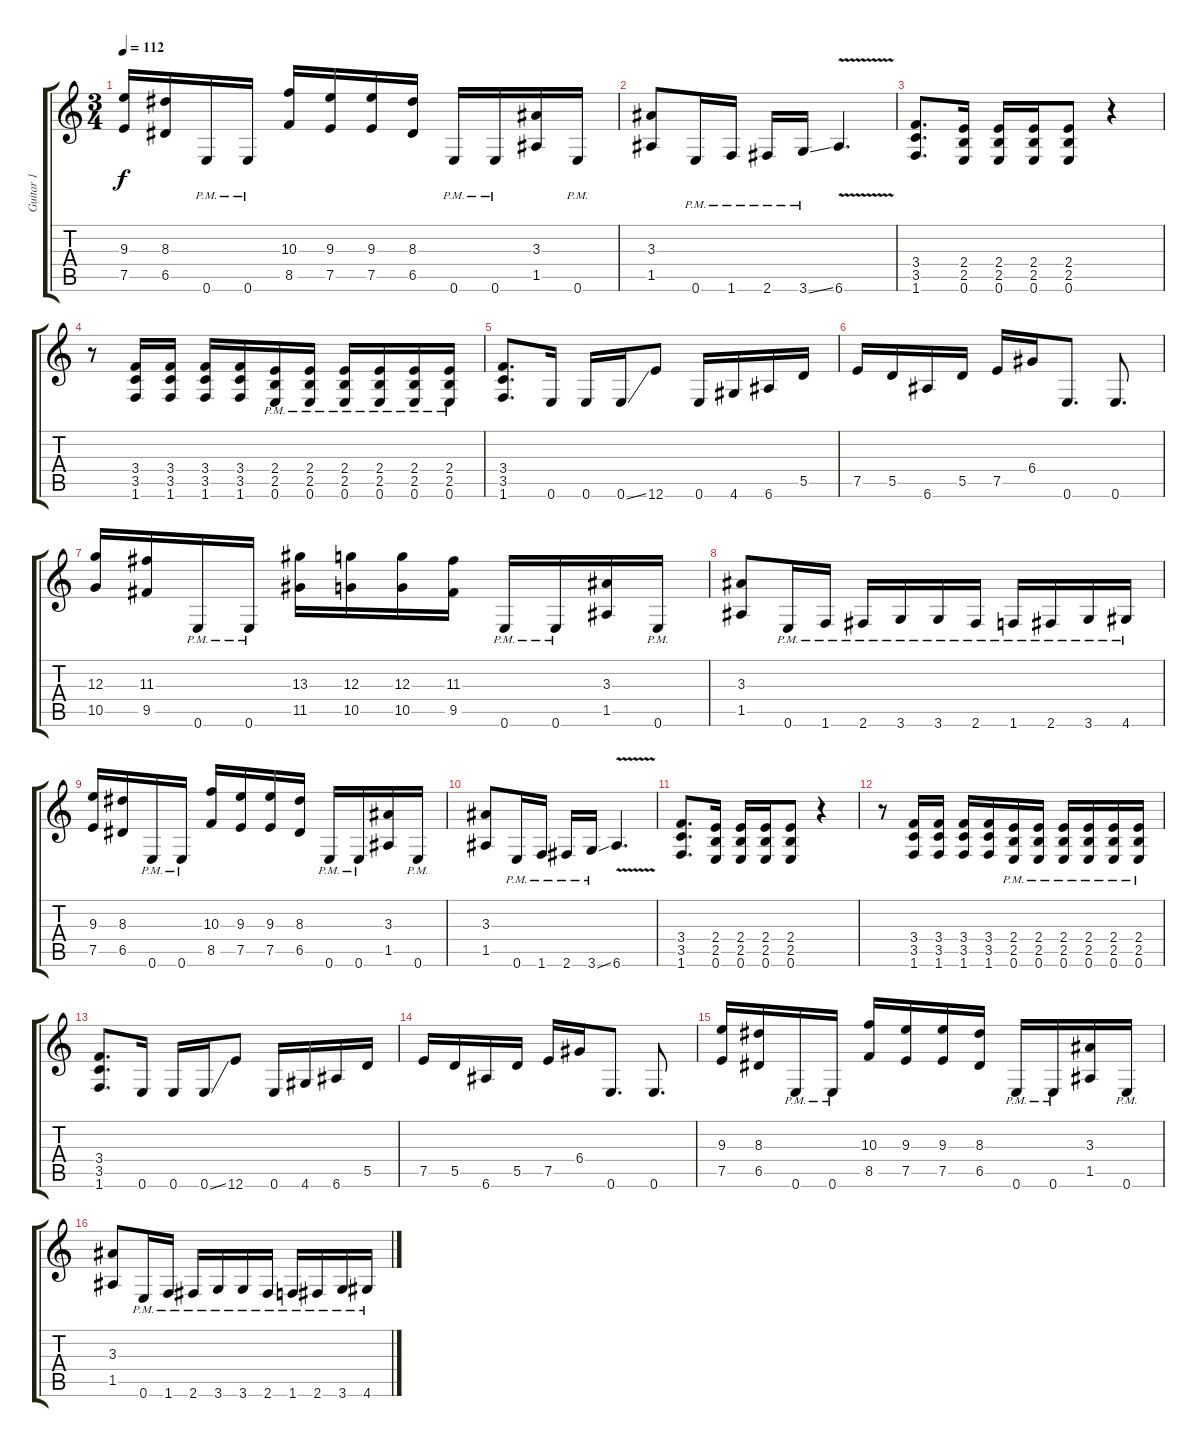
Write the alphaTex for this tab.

\track ("Guitar 1" "Guitar 1") {instrument distortionguitar}
\staff {score tabs}
\tuning (E4 B3 G3 D3 A2 E2) {hide}
\ts (3 4)
\tempo 112
\clef g2
\ks c
(9.3 7.5).16{dy f} (8.3 6.5).16 0.6{pm}.16 0.6{pm}.16 (10.3 8.5).16 (9.3 7.5).16 (9.3 7.5).16 (8.3 6.5).16 0.6{pm}.16 0.6{pm}.16 (3.3 1.5).16 0.6{pm}.16 |
(3.3 1.5).8 0.6{pm}.16 1.6{pm}.16 2.6{pm}.16 3.6{ss pm}.16 6.6{v}.4{d} |
(3.4 3.5 1.6).8{d} (2.4 2.5 0.6).16 (2.4 2.5 0.6).16 (2.4 2.5 0.6).16 (2.4 2.5 0.6).8 r.4 |
r.8 (3.4 3.5 1.6).16 (3.4 3.5 1.6).16 (3.4 3.5 1.6).16 (3.4 3.5 1.6).16 (2.4{pm} 2.5{pm} 0.6{pm}).16 (2.4{pm} 2.5{pm} 0.6{pm}).16 (2.4{pm} 2.5{pm} 0.6{pm}).16 (2.4{pm} 2.5{pm} 0.6{pm}).16 (2.4{pm} 2.5{pm} 0.6{pm}).16 (2.4{pm} 2.5{pm} 0.6{pm}).16 |
(3.4 3.5 1.6).8{d} 0.6.16 0.6.16 0.6{ss}.16 12.6.8 0.6.16 4.6.16 6.6.16 5.5.16 |
7.5.16 5.5.16 6.6.16 5.5.16 7.5.16 6.4.16 0.6.8{d} 0.6.8{d} |
(12.3 10.5).16 (11.3 9.5).16 0.6{pm}.16 0.6{pm}.16 (13.3 11.5).16 (12.3 10.5).16 (12.3 10.5).16 (11.3 9.5).16 0.6{pm}.16 0.6{pm}.16 (3.3 1.5).16 0.6{pm}.16 |
(3.3 1.5).8 0.6{pm}.16 1.6{pm}.16 2.6{pm}.16 3.6{pm}.16 3.6{pm}.16 2.6{pm}.16 1.6{pm}.16 2.6{pm}.16 3.6{pm}.16 4.6{pm}.16 |
(9.3 7.5).16 (8.3 6.5).16 0.6{pm}.16 0.6{pm}.16 (10.3 8.5).16 (9.3 7.5).16 (9.3 7.5).16 (8.3 6.5).16 0.6{pm}.16 0.6{pm}.16 (3.3 1.5).16 0.6{pm}.16 |
(3.3 1.5).8 0.6{pm}.16 1.6{pm}.16 2.6{pm}.16 3.6{ss pm}.16 6.6{v}.4{d} |
(3.4 3.5 1.6).8{d} (2.4 2.5 0.6).16 (2.4 2.5 0.6).16 (2.4 2.5 0.6).16 (2.4 2.5 0.6).8 r.4 |
r.8 (3.4 3.5 1.6).16 (3.4 3.5 1.6).16 (3.4 3.5 1.6).16 (3.4 3.5 1.6).16 (2.4{pm} 2.5{pm} 0.6{pm}).16 (2.4{pm} 2.5{pm} 0.6{pm}).16 (2.4{pm} 2.5{pm} 0.6{pm}).16 (2.4{pm} 2.5{pm} 0.6{pm}).16 (2.4{pm} 2.5{pm} 0.6{pm}).16 (2.4{pm} 2.5{pm} 0.6{pm}).16 |
(3.4 3.5 1.6).8{d} 0.6.16 0.6.16 0.6{ss}.16 12.6.8 0.6.16 4.6.16 6.6.16 5.5.16 |
7.5.16 5.5.16 6.6.16 5.5.16 7.5.16 6.4.16 0.6.8{d} 0.6.8{d} |
(9.3 7.5).16 (8.3 6.5).16 0.6{pm}.16 0.6{pm}.16 (10.3 8.5).16 (9.3 7.5).16 (9.3 7.5).16 (8.3 6.5).16 0.6{pm}.16 0.6{pm}.16 (3.3 1.5).16 0.6{pm}.16 |
(3.3 1.5).8 0.6{pm}.16 1.6{pm}.16 2.6{pm}.16 3.6{pm}.16 3.6{pm}.16 2.6{pm}.16 1.6{pm}.16 2.6{pm}.16 3.6{pm}.16 4.6{pm}.16
